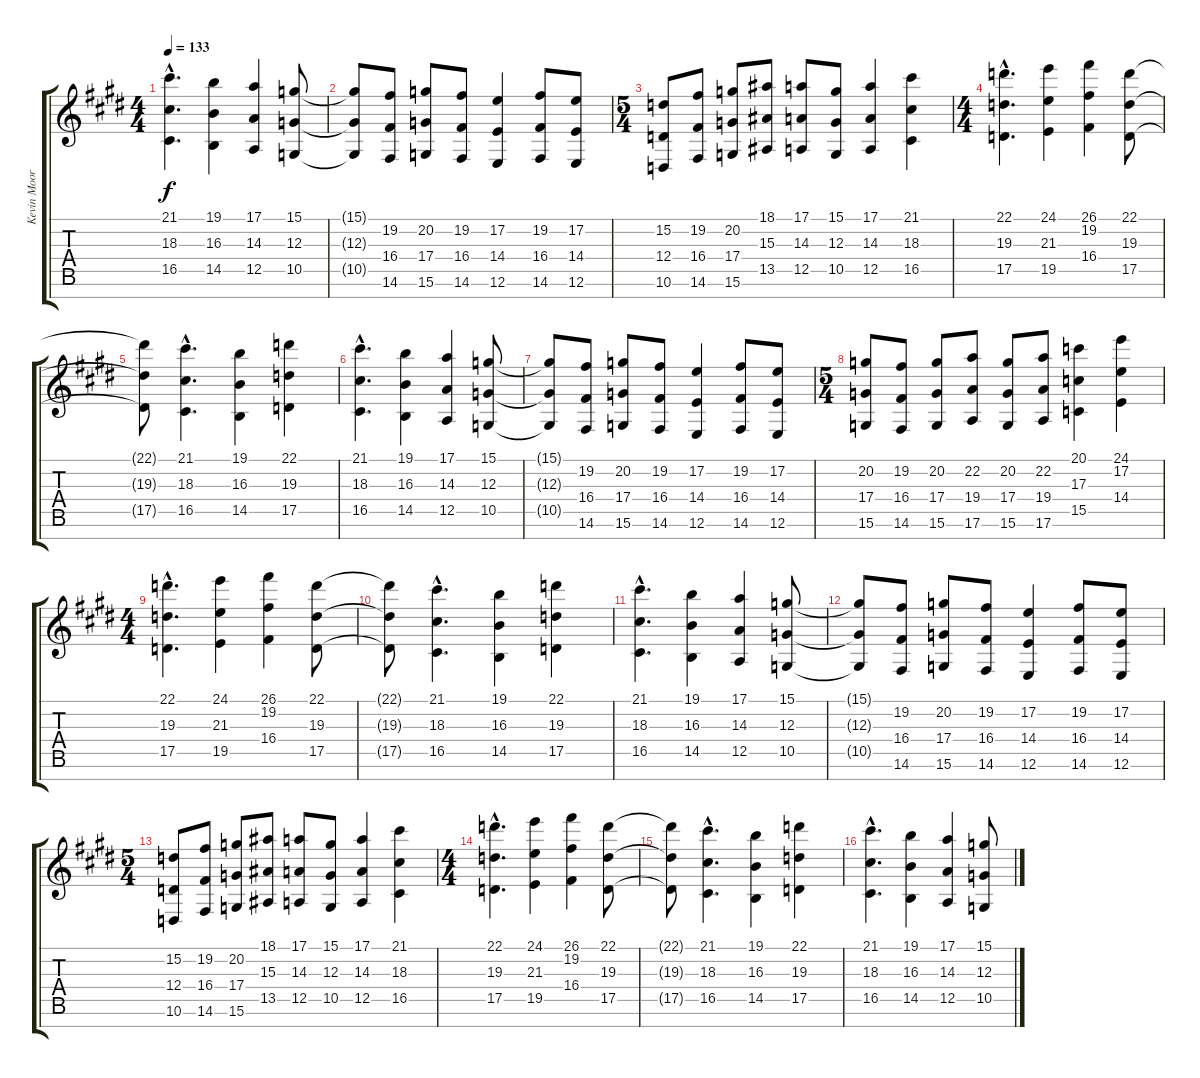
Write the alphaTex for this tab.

\track ("Kevin Moore" "Kevin Moor") {instrument tremolostrings}
\staff {score tabs}
\tuning (E4 B3 G3 D3 A2 E2 B1) {hide}
\ts (4 4)
\tempo 133
\clef g2
\ks e
(21.1{hac} 18.3{hac} 16.5{hac}).4{d dy f} (19.1 16.3 14.5).4 (17.1 14.3 12.5).4 (15.1 12.3 10.5).8 |
(15.1{t} 12.3{t} 10.5{t}).8 (19.2 16.4 14.6).8 (20.2 17.4 15.6).8 (19.2 16.4 14.6).8 (17.2 14.4 12.6).4 (19.2 16.4 14.6).8 (17.2 14.4 12.6).8 |
\ts (5 4)
(15.2 12.4 10.6).8{volume 5} (19.2 16.4 14.6).8 (20.2 17.4 15.6).8 (18.1 15.3 13.5).8 (17.1 14.3 12.5).8 (15.1 12.3 10.5).8 (17.1 14.3 12.5).4 (21.1 18.3 16.5).4 |
\ts (4 4)
(22.1{hac} 19.3{hac} 17.5{hac}).4{d} (24.1 21.3 19.5).4 (26.1 19.2 16.4).4 (22.1 19.3 17.5).8 |
(22.1{t} 19.3{t} 17.5{t}).8 (21.1{hac} 18.3{hac} 16.5{hac}).4{d} (19.1 16.3 14.5).4 (22.1 19.3 17.5).4 |
(21.1{hac} 18.3{hac} 16.5{hac}).4{d} (19.1 16.3 14.5).4 (17.1 14.3 12.5).4 (15.1 12.3 10.5).8 |
(15.1{t} 12.3{t} 10.5{t}).8 (19.2 16.4 14.6).8 (20.2 17.4 15.6).8 (19.2 16.4 14.6).8 (17.2 14.4 12.6).4 (19.2 16.4 14.6).8 (17.2 14.4 12.6).8 |
\ts (5 4)
(20.2 17.4 15.6).8 (19.2 16.4 14.6).8 (20.2 17.4 15.6).8 (22.2 19.4 17.6).8 (20.2 17.4 15.6).8 (22.2 19.4 17.6).8 (20.1 17.3 15.5).4 (24.1 17.2 14.4).4 |
\ts (4 4)
(22.1{hac} 19.3{hac} 17.5{hac}).4{d} (24.1 21.3 19.5).4 (26.1 19.2 16.4).4 (22.1 19.3 17.5).8 |
(22.1{t} 19.3{t} 17.5{t}).8 (21.1{hac} 18.3{hac} 16.5{hac}).4{d} (19.1 16.3 14.5).4 (22.1 19.3 17.5).4 |
(21.1{hac} 18.3{hac} 16.5{hac}).4{d volume 2} (19.1 16.3 14.5).4 (17.1 14.3 12.5).4 (15.1 12.3 10.5).8 |
(15.1{t} 12.3{t} 10.5{t}).8 (19.2 16.4 14.6).8 (20.2 17.4 15.6).8 (19.2 16.4 14.6).8 (17.2 14.4 12.6).4 (19.2 16.4 14.6).8 (17.2 14.4 12.6).8 |
\ts (5 4)
(15.2 12.4 10.6).8 (19.2 16.4 14.6).8 (20.2 17.4 15.6).8 (18.1 15.3 13.5).8 (17.1 14.3 12.5).8 (15.1 12.3 10.5).8 (17.1 14.3 12.5).4 (21.1 18.3 16.5).4 |
\ts (4 4)
(22.1{hac} 19.3{hac} 17.5{hac}).4{d} (24.1 21.3 19.5).4 (26.1 19.2 16.4).4 (22.1 19.3 17.5).8 |
(22.1{t} 19.3{t} 17.5{t}).8 (21.1{hac} 18.3{hac} 16.5{hac}).4{d} (19.1 16.3 14.5).4 (22.1 19.3 17.5).4 |
(21.1{hac} 18.3{hac} 16.5{hac}).4{d volume 0} (19.1 16.3 14.5).4 (17.1 14.3 12.5).4 (15.1 12.3 10.5).8
